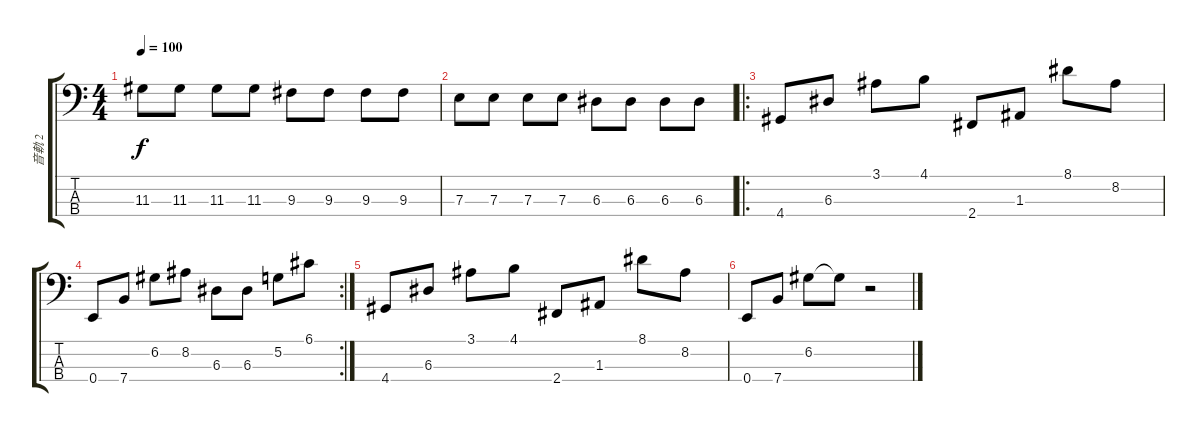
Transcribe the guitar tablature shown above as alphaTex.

\track ("音軌 2" "音軌 2") {instrument electricbassfinger}
\staff {score tabs}
\tuning (G2 D2 A1 E1) {hide}
\ts (4 4)
\tempo 100
\clef f4
\ks c
11.3.8{dy f} 11.3.8 11.3.8 11.3.8 9.3.8 9.3.8 9.3.8 9.3.8 |
7.3.8 7.3.8 7.3.8 7.3.8 6.3.8 6.3.8 6.3.8 6.3.8 |
\ro
4.4.8 6.3.8 3.1.8 4.1.8 2.4.8 1.3.8 8.1.8 8.2.8 |
\rc 2
0.4.8 7.4.8 6.2.8 8.2.8 6.3.8 6.3.8 5.2.8 6.1.8 |
4.4.8 6.3.8 3.1.8 4.1.8 2.4.8 1.3.8 8.1.8 8.2.8 |
0.4.8 7.4.8 6.2.8 6.2{t}.8 r.2
